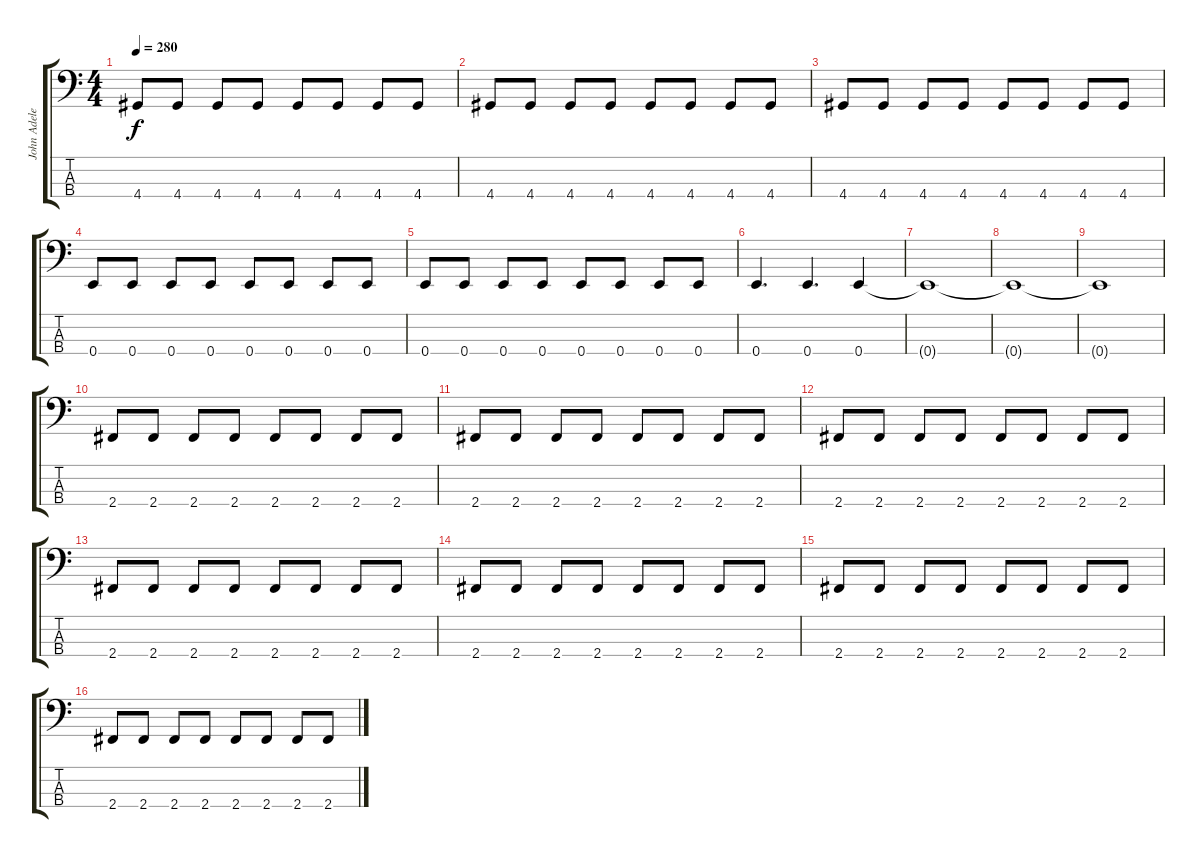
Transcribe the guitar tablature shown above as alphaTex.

\track ("John Adelerte (Bass)" "John Adele") {instrument electricbassfinger}
\staff {score tabs}
\tuning (G2 D2 A1 E1) {hide}
\ts (4 4)
\tempo 280
\clef f4
\ks c
4.4.8{dy f} 4.4.8 4.4.8 4.4.8 4.4.8 4.4.8 4.4.8 4.4.8 |
4.4.8 4.4.8 4.4.8 4.4.8 4.4.8 4.4.8 4.4.8 4.4.8 |
4.4.8 4.4.8 4.4.8 4.4.8 4.4.8 4.4.8 4.4.8 4.4.8 |
0.4.8 0.4.8 0.4.8 0.4.8 0.4.8 0.4.8 0.4.8 0.4.8 |
0.4.8 0.4.8 0.4.8 0.4.8 0.4.8 0.4.8 0.4.8 0.4.8 |
0.4.4{d} 0.4.4{d} 0.4.4 |
0.4{t}.1 |
0.4{t}.1 |
0.4{t}.1 |
2.4.8 2.4.8 2.4.8 2.4.8 2.4.8 2.4.8 2.4.8 2.4.8 |
2.4.8 2.4.8 2.4.8 2.4.8 2.4.8 2.4.8 2.4.8 2.4.8 |
2.4.8 2.4.8 2.4.8 2.4.8 2.4.8 2.4.8 2.4.8 2.4.8 |
2.4.8 2.4.8 2.4.8 2.4.8 2.4.8 2.4.8 2.4.8 2.4.8 |
2.4.8 2.4.8 2.4.8 2.4.8 2.4.8 2.4.8 2.4.8 2.4.8 |
2.4.8 2.4.8 2.4.8 2.4.8 2.4.8 2.4.8 2.4.8 2.4.8 |
2.4.8 2.4.8 2.4.8 2.4.8 2.4.8 2.4.8 2.4.8 2.4.8
